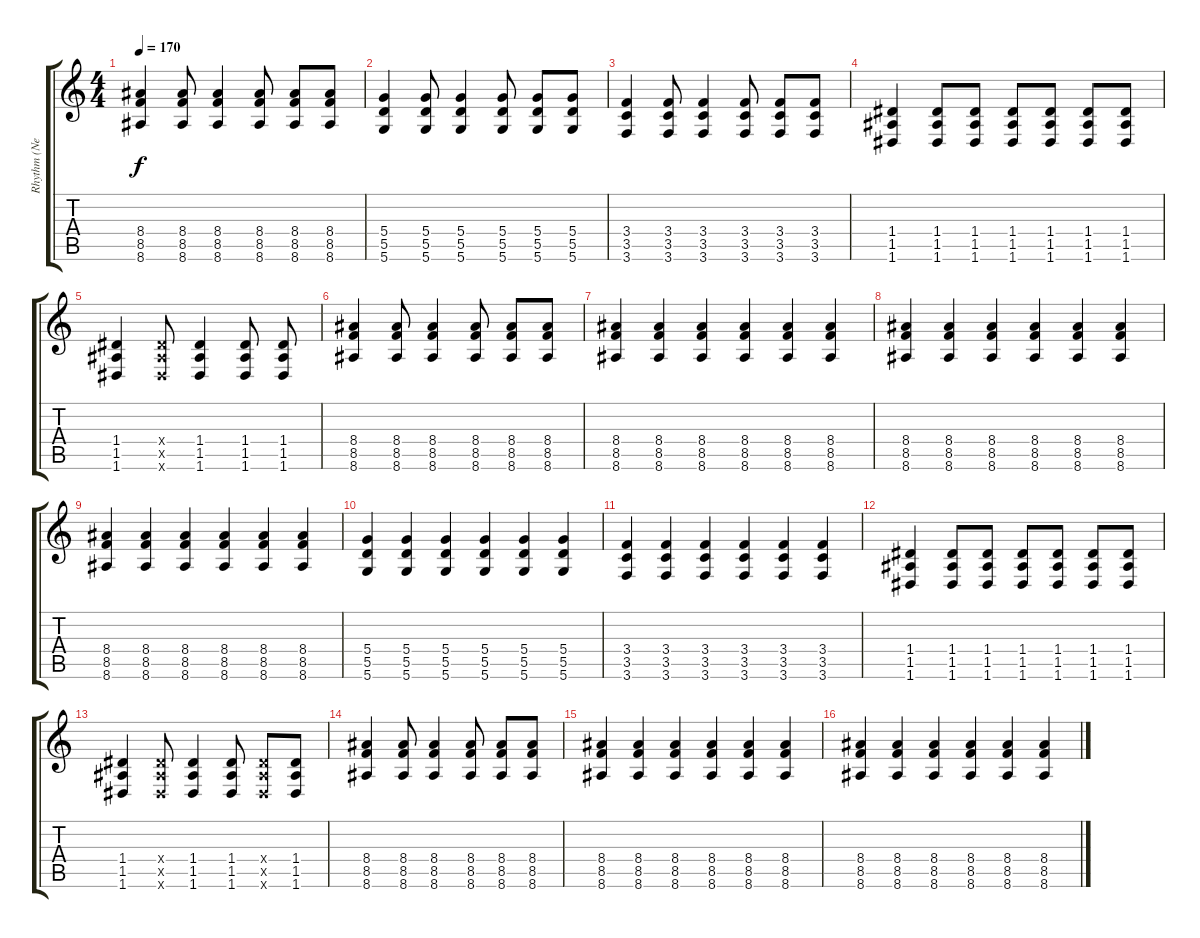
\track ("Rhythm (Neil Westfall)" "Rhythm (Ne") {instrument distortionguitar}
\staff {score tabs}
\tuning (E4 B3 G3 D3 A2 D2) {hide}
\ts (4 4)
\tempo 170
\clef g2
\ks c
(8.4 8.5 8.6).4{dy f} (8.4 8.5 8.6).8 (8.4 8.5 8.6).4 (8.4 8.5 8.6).8 (8.4 8.5 8.6).8 (8.4 8.5 8.6).8 |
(5.4 5.5 5.6).4 (5.4 5.5 5.6).8 (5.4 5.5 5.6).4 (5.4 5.5 5.6).8 (5.4 5.5 5.6).8 (5.4 5.5 5.6).8 |
(3.4 3.5 3.6).4 (3.4 3.5 3.6).8 (3.4 3.5 3.6).4 (3.4 3.5 3.6).8 (3.4 3.5 3.6).8 (3.4 3.5 3.6).8 |
(1.4 1.5 1.6).4 (1.4 1.5 1.6).8 (1.4 1.5 1.6).8 (1.4 1.5 1.6).8 (1.4 1.5 1.6).8 (1.4 1.5 1.6).8 (1.4 1.5 1.6).8 |
(1.4 1.5 1.6).4 (1.4{x} 1.5{x} 1.6{x}).8 (1.4 1.5 1.6).4 (1.4 1.5 1.6).8 (1.4 1.5 1.6).8 |
(8.4 8.5 8.6).4 (8.4 8.5 8.6).8 (8.4 8.5 8.6).4 (8.4 8.5 8.6).8 (8.4 8.5 8.6).8 (8.4 8.5 8.6).8 |
(8.4 8.5 8.6).4 (8.4 8.5 8.6).4 (8.4 8.5 8.6).4 (8.4 8.5 8.6).4 (8.4 8.5 8.6).4 (8.4 8.5 8.6).4 |
(8.4 8.5 8.6).4 (8.4 8.5 8.6).4 (8.4 8.5 8.6).4 (8.4 8.5 8.6).4 (8.4 8.5 8.6).4 (8.4 8.5 8.6).4 |
(8.4 8.5 8.6).4 (8.4 8.5 8.6).4 (8.4 8.5 8.6).4 (8.4 8.5 8.6).4 (8.4 8.5 8.6).4 (8.4 8.5 8.6).4 |
(5.4 5.5 5.6).4 (5.4 5.5 5.6).4 (5.4 5.5 5.6).4 (5.4 5.5 5.6).4 (5.4 5.5 5.6).4 (5.4 5.5 5.6).4 |
(3.4 3.5 3.6).4 (3.4 3.5 3.6).4 (3.4 3.5 3.6).4 (3.4 3.5 3.6).4 (3.4 3.5 3.6).4 (3.4 3.5 3.6).4 |
(1.4 1.5 1.6).4 (1.4 1.5 1.6).8 (1.4 1.5 1.6).8 (1.4 1.5 1.6).8 (1.4 1.5 1.6).8 (1.4 1.5 1.6).8 (1.4 1.5 1.6).8 |
(1.4 1.5 1.6).4 (1.4{x} 1.5{x} 1.6{x}).8 (1.4 1.5 1.6).4 (1.4 1.5 1.6).8 (1.4{x} 1.5{x} 1.6{x}).8 (1.4 1.5 1.6).8 |
(8.4 8.5 8.6).4 (8.4 8.5 8.6).8 (8.4 8.5 8.6).4 (8.4 8.5 8.6).8 (8.4 8.5 8.6).8 (8.4 8.5 8.6).8 |
(8.4 8.5 8.6).4 (8.4 8.5 8.6).4 (8.4 8.5 8.6).4 (8.4 8.5 8.6).4 (8.4 8.5 8.6).4 (8.4 8.5 8.6).4 |
(8.4 8.5 8.6).4 (8.4 8.5 8.6).4 (8.4 8.5 8.6).4 (8.4 8.5 8.6).4 (8.4 8.5 8.6).4 (8.4 8.5 8.6).4
